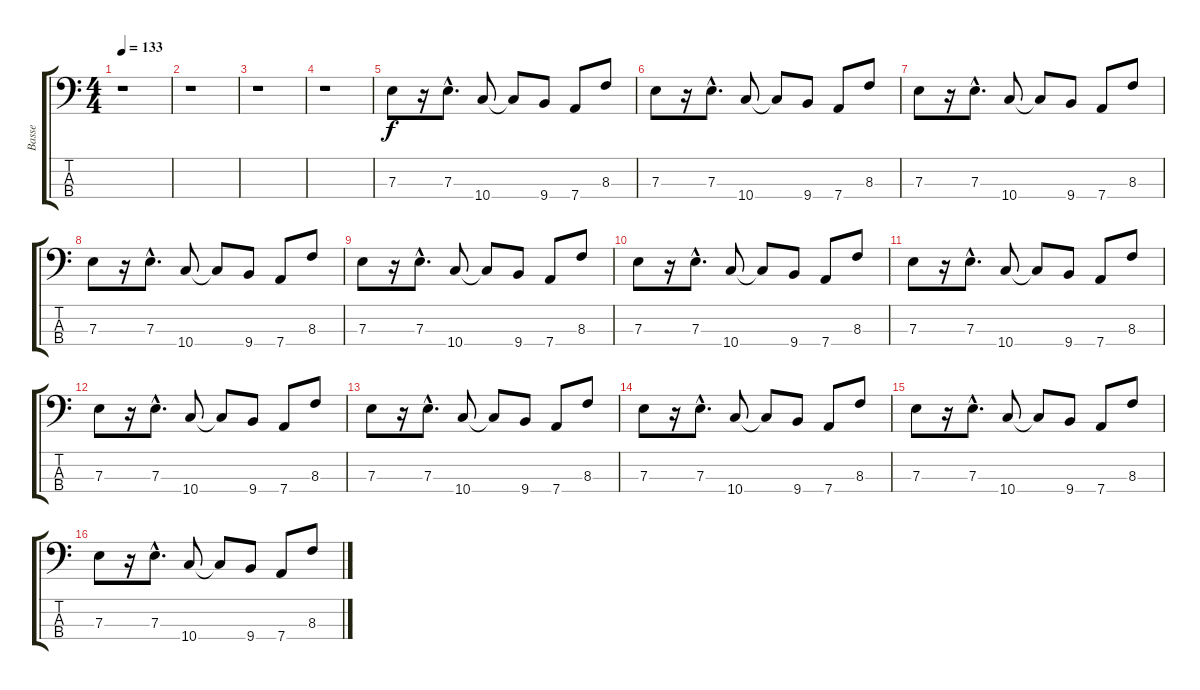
\track ("Basse" "Basse") {instrument electricbassfinger}
\staff {score tabs}
\tuning (G2 D2 A1 D1) {hide}
\ts (4 4)
\tempo 133
\clef f4
\ks c
r.1{dy f} |
r.1 |
r.1 |
r.1 |
7.3.8 r.16 7.3{hac}.8{d} 10.4.8 10.4{t}.8 9.4.8 7.4.8 8.3.8 |
7.3.8 r.16 7.3{hac}.8{d} 10.4.8 10.4{t}.8 9.4.8 7.4.8 8.3.8 |
7.3.8 r.16 7.3{hac}.8{d} 10.4.8 10.4{t}.8 9.4.8 7.4.8 8.3.8 |
7.3.8 r.16 7.3{hac}.8{d} 10.4.8 10.4{t}.8 9.4.8 7.4.8 8.3.8 |
7.3.8 r.16 7.3{hac}.8{d} 10.4.8 10.4{t}.8 9.4.8 7.4.8 8.3.8 |
7.3.8 r.16 7.3{hac}.8{d} 10.4.8 10.4{t}.8 9.4.8 7.4.8 8.3.8 |
7.3.8 r.16 7.3{hac}.8{d} 10.4.8 10.4{t}.8 9.4.8 7.4.8 8.3.8 |
7.3.8 r.16 7.3{hac}.8{d} 10.4.8 10.4{t}.8 9.4.8 7.4.8 8.3.8 |
7.3.8 r.16 7.3{hac}.8{d} 10.4.8 10.4{t}.8 9.4.8 7.4.8 8.3.8 |
7.3.8 r.16 7.3{hac}.8{d} 10.4.8 10.4{t}.8 9.4.8 7.4.8 8.3.8 |
7.3.8 r.16 7.3{hac}.8{d} 10.4.8 10.4{t}.8 9.4.8 7.4.8 8.3.8 |
7.3.8 r.16 7.3{hac}.8{d} 10.4.8 10.4{t}.8 9.4.8 7.4.8 8.3.8
